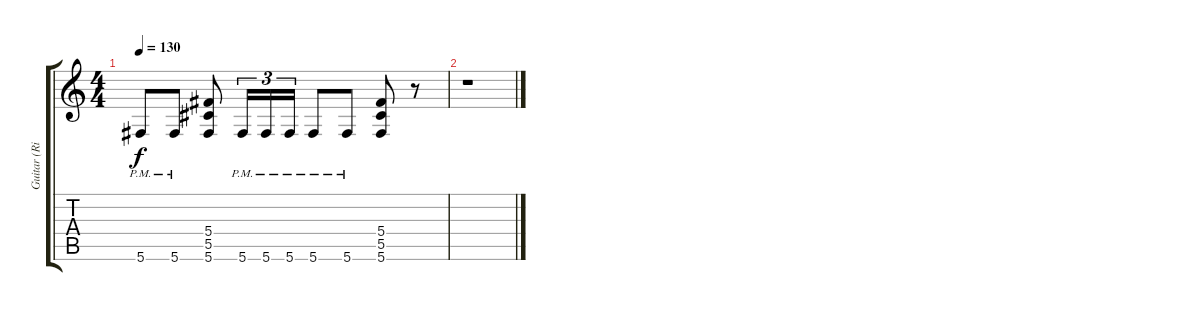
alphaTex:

\track ("Guitar (Right)" "Guitar (Ri") {instrument distortionguitar}
\staff {score tabs}
\tuning (Eb4 Bb3 Gb3 Db3 Ab2 Db2) {hide}
\ts (4 4)
\tempo 130
\clef g2
\ks c
5.6{pm}.8{dy f} 5.6{pm}.8 (5.4 5.5 5.6).8 5.6{pm}.16{tu (3 2)} 5.6{pm}.16{tu (3 2)} 5.6{pm}.16{tu (3 2)} 5.6{pm}.8 5.6{pm}.8 (5.4 5.5 5.6).8 r.8 |
r.1
